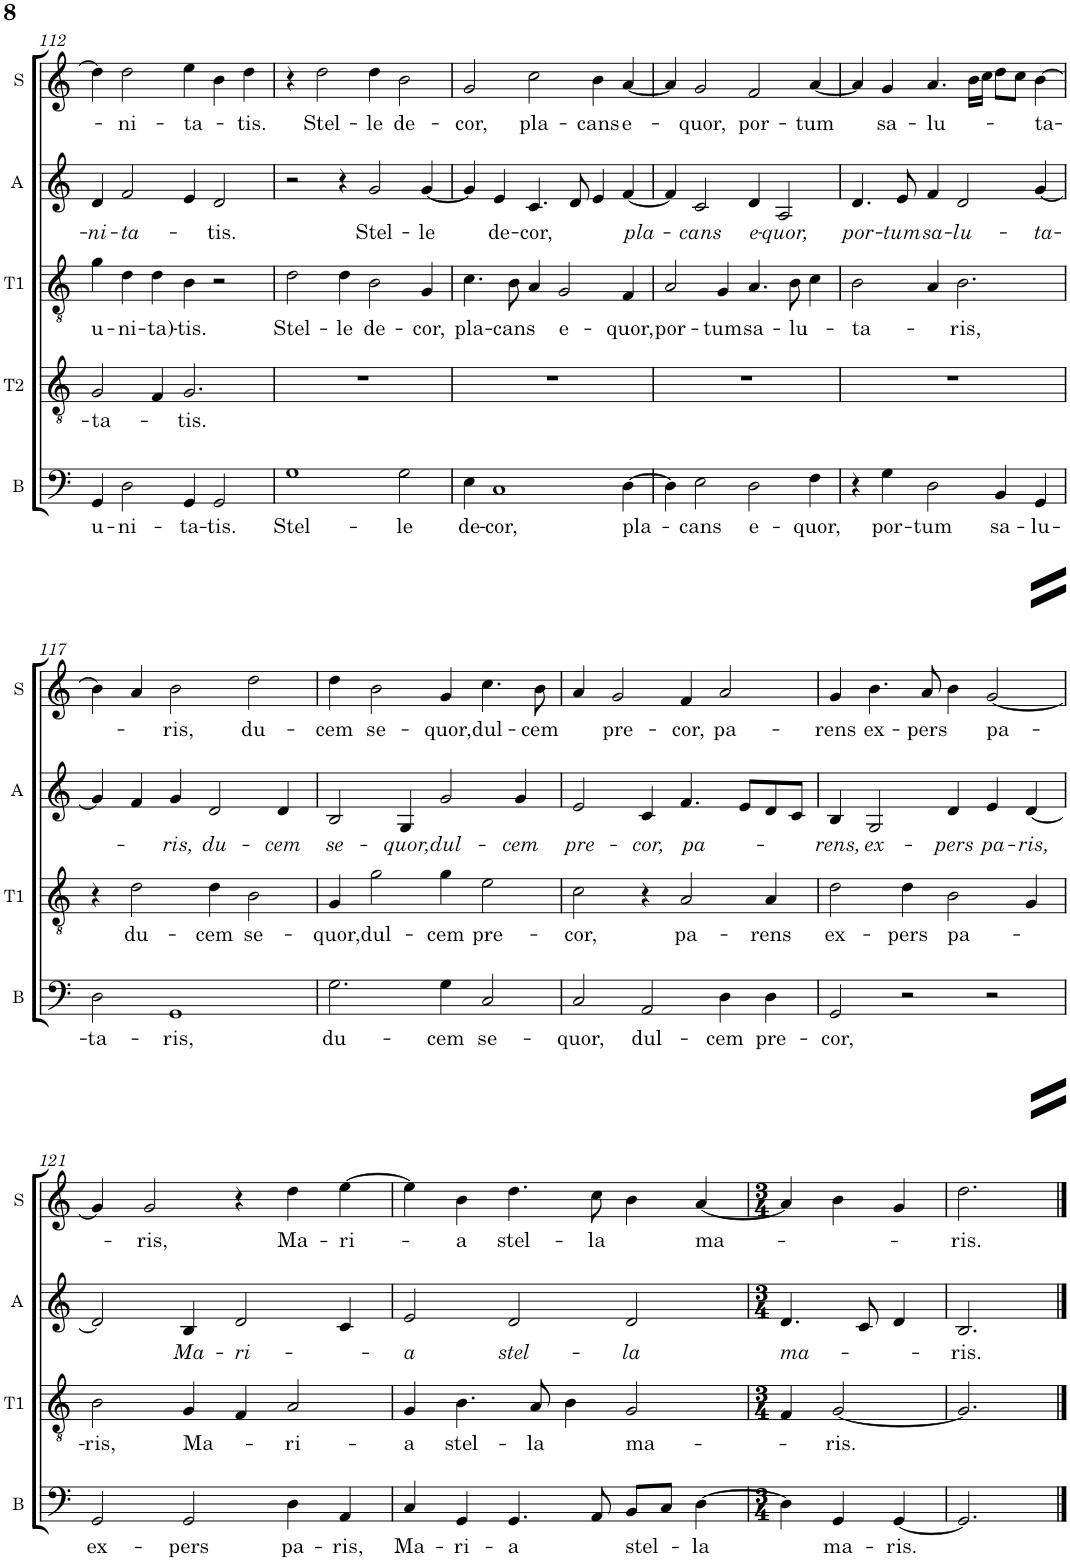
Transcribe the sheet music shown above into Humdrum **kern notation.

**kern	**text	**kern	**text	**kern	**text	**kern	**text	**kern	**text
*part5	*part5	*part4	*part4	*part3	*part3	*part2	*part2	*part1	*part1
*staff5	*staff5	*staff4	*staff4	*staff3	*staff3	*staff2	*staff2	*staff1	*staff1
*I"B	*	*I"T2	*	*I"T1	*	*I"A	*	*I"S	*
*I'B	*	*I'T2	*	*I'T1	*	*I'A	*	*I'S	*
!!LO:PB:g=z
*clefF4	*	*clefGv2	*	*clefGv2	*	*clefG2	*	*clefG2	*
*k[]	*	*k[]	*	*k[]	*	*k[]	*	*k[]	*
*M3/2	*	*M3/2	*	*M3/2	*	*M3/2	*	*M3/2	*
=112	=112	=112	=112	=112	=112	=112	=112	=112	=112
!	!LO:LY:b	!	!LO:LY:b	!	!LO:LY:b	!	!LO:LY:b	!	!
4GG/	u-	2G/	-ta-	4g\	u-	4d/	-ni-	4dd\]	.
!	!LO:LY:b	!	!	!	!LO:LY:b	!	!LO:LY:b	!	!LO:LY:b
2D\	-ni-	.	.	4d\	-ni-	2f/	-ta-	2dd\	-ni-
!	!	!	!	!	!LO:LY:b	!	!	!	!
.	.	4F/	.	4d\	-ta)-	.	.	.	.
!	!LO:LY:b	!	!LO:LY:b	!	!LO:LY:b	!	!	!	!LO:LY:b
4GG/	-ta-	2.G/	-tis.	4B\	-tis.	4e/	.	4ee\	-ta-
!	!LO:LY:b	!	!	!	!	!	!LO:LY:b	!	!
2GG/	-tis.	.	.	2r	.	2d/	-tis.	4b\	.
!	!	!	!	!	!	!	!	!	!LO:LY:b
.	.	.	.	.	.	.	.	4dd\	-tis.
=113	=113	=113	=113	=113	=113	=113	=113	=113	=113
!	!LO:LY:b	!	!	!	!LO:LY:b	!	!	!	!
1G	Stel-	1.r	.	2d\	Stel-	2r	.	4r	.
!	!	!	!	!	!	!	!	!	!LO:LY:b
.	.	.	.	.	.	.	.	2dd\	Stel-
!	!	!	!	!	!LO:LY:b	!	!	!	!
.	.	.	.	4d\	-le	4r	.	.	.
!	!	!	!	!	!LO:LY:b	!	!LO:LY:b	!	!LO:LY:b
.	.	.	.	2B\	de-	2g/	Stel-	4dd\	-le
!	!LO:LY:b	!	!	!	!	!	!	!	!LO:LY:b
2G\	-le	.	.	.	.	.	.	2b\	de-
!	!	!	!	!	!LO:LY:b	!	!LO:LY:b	!	!
.	.	.	.	4G/	-cor,	[4g/	-le	.	.
=114	=114	=114	=114	=114	=114	=114	=114	=114	=114
!	!LO:LY:b	!	!	!	!LO:LY:b	!	!	!	!LO:LY:b
4E\	de-	1.r	.	4.c\	pla-	4g/]	.	2g/	-cor,
!	!LO:LY:b	!	!	!	!	!	!LO:LY:b	!	!
1C	-cor,	.	.	.	.	4e/	de-	.	.
!	!	!	!	!	!LO:LY:b	!	!	!	!
.	.	.	.	8B\	cans	.	.	.	.
!	!	!	!	!	!	!	!LO:LY:b	!	!LO:LY:b
.	.	.	.	4A/	.	4.c/	-cor,	2cc\	pla-
!	!	!	!	!	!LO:LY:b	!	!	!	!
.	.	.	.	2G/	e-	.	.	.	.
.	.	.	.	.	.	8d/	.	.	.
!	!	!	!	!	!	!	!	!	!LO:LY:b
.	.	.	.	.	.	4e/	.	4b\	-cans
!	!LO:LY:b	!	!	!	!LO:LY:b	!	!LO:LY:b	!	!LO:LY:b
[4D\	pla-	.	.	4F/	-quor,	[4f/	pla-	[4a/	e-
=115	=115	=115	=115	=115	=115	=115	=115	=115	=115
!	!	!	!	!	!LO:LY:b	!	!	!	!
4D\]	.	1.r	.	2A/	por-	4f/]	.	4a/]	.
!	!LO:LY:b	!	!	!	!	!	!LO:LY:b	!	!LO:LY:b
2E\	-cans	.	.	.	.	2c/	-cans	2g/	-quor,
!	!	!	!	!	!LO:LY:b	!	!	!	!
.	.	.	.	4G/	-tum	.	.	.	.
!	!LO:LY:b	!	!	!	!LO:LY:b	!	!LO:LY:b	!	!LO:LY:b
2D\	e-	.	.	4.A/	sa-	4d/	e-	2f/	por-
!	!	!	!	!	!	!	!LO:LY:b	!	!
.	.	.	.	.	.	2A/	-quor,	.	.
!	!	!	!	!	!LO:LY:b	!	!	!	!
.	.	.	.	8B\	-lu-	.	.	.	.
!	!LO:LY:b	!	!	!	!	!	!	!	!LO:LY:b
4F\	-quor,	.	.	4c\	.	.	.	[4a/	-tum
=116	=116	=116	=116	=116	=116	=116	=116	=116	=116
!	!	!	!	!	!LO:LY:b	!	!LO:LY:b	!	!
4r	.	1.r	.	2B\	-ta-	4.d/	por-	4a/]	.
!	!LO:LY:b	!	!	!	!	!	!	!	!LO:LY:b
4G\	por-	.	.	.	.	.	.	4g/	sa-
!	!	!	!	!	!	!	!LO:LY:b	!	!
.	.	.	.	.	.	8e/	tum	.	.
!	!LO:LY:b	!	!	!	!	!	!LO:LY:b	!	!LO:LY:b
2D\	-tum	.	.	4A/	.	4f/	sa-	4.a/	lu-
!	!	!	!	!	!LO:LY:b	!	!LO:LY:b	!	!
.	.	.	.	2.B\	-ris,	2d/	-lu-	.	.
.	.	.	.	.	.	.	.	16b\LL	.
.	.	.	.	.	.	.	.	16cc\JJ	.
!	!LO:LY:b	!	!	!	!	!	!	!	!
4BB/	sa-	.	.	.	.	.	.	8dd\L	.
.	.	.	.	.	.	.	.	8cc\J	.
!	!LO:LY:b	!	!	!	!	!	!LO:LY:b	!	!LO:LY:b
4GG/	-lu-	.	.	.	.	[4g/	-ta-	[4b\	-ta-
!!LO:LB:g=z
=117	=117	=117	=117	=117	=117	=117	=117	=117	=117
!	!LO:LY:b	!	!	!	!	!	!	!	!
2D\	-ta-	1.r	.	4r	.	4g/]	.	4b\]	.
!	!	!	!	!	!LO:LY:b	!	!	!	!
.	.	.	.	2d\	du-	4f/	.	4a/	.
!	!LO:LY:b	!	!	!	!	!	!LO:LY:b	!	!LO:LY:b
1GG	-ris,	.	.	.	.	4g/	-ris,	2b\	-ris,
!	!	!	!	!	!LO:LY:b	!	!LO:LY:b	!	!
.	.	.	.	4d\	-cem	2d/	du-	.	.
!	!	!	!	!	!LO:LY:b	!	!	!	!LO:LY:b
.	.	.	.	2B\	se-	.	.	2dd\	du-
!	!	!	!	!	!	!	!LO:LY:b	!	!
.	.	.	.	.	.	4d/	-cem	.	.
=118	=118	=118	=118	=118	=118	=118	=118	=118	=118
!	!LO:LY:b	!	!	!	!LO:LY:b	!	!LO:LY:b	!	!LO:LY:b
2.G\	du-	1.r	.	4G/	-quor,	2B/	se-	4dd\	-cem
!	!	!	!	!	!LO:LY:b	!	!	!	!LO:LY:b
.	.	.	.	2g\	dul-	.	.	2b\	se-
!	!	!	!	!	!	!	!LO:LY:b	!	!
.	.	.	.	.	.	4G/	-quor,	.	.
!	!LO:LY:b	!	!	!	!LO:LY:b	!	!LO:LY:b	!	!LO:LY:b
4G\	-cem	.	.	4g\	-cem	2g/	dul-	4g/	-quor,
!	!LO:LY:b	!	!	!	!LO:LY:b	!	!	!	!LO:LY:b
2C/	se-	.	.	2e\	pre-	.	.	4.cc\	dul-
!	!	!	!	!	!	!	!LO:LY:b	!	!
.	.	.	.	.	.	4g/	-cem	.	.
!	!	!	!	!	!	!	!	!	!LO:LY:b
.	.	.	.	.	.	.	.	8b\	cem
=119	=119	=119	=119	=119	=119	=119	=119	=119	=119
!	!LO:LY:b	!	!	!	!LO:LY:b	!	!LO:LY:b	!	!
2C/	-quor,	1.r	.	2c\	-cor,	2e/	pre-	4a/	.
!	!	!	!	!	!	!	!	!	!LO:LY:b
.	.	.	.	.	.	.	.	2g/	pre-
!	!LO:LY:b	!	!	!	!	!	!LO:LY:b	!	!
2AA/	dul-	.	.	4r	.	4c/	-cor,	.	.
!	!	!	!	!	!LO:LY:b	!	!LO:LY:b	!	!LO:LY:b
.	.	.	.	2A/	pa-	4.f/	pa-	4f/	-cor,
!	!LO:LY:b	!	!	!	!	!	!	!	!LO:LY:b
4D\	-cem	.	.	.	.	.	.	2a/	pa-
.	.	.	.	.	.	8e/L	.	.	.
!	!LO:LY:b	!	!	!	!LO:LY:b	!	!	!	!
4D\	pre-	.	.	4A/	-rens	8d/	.	.	.
.	.	.	.	.	.	8c/J	.	.	.
=120	=120	=120	=120	=120	=120	=120	=120	=120	=120
!	!LO:LY:b	!	!	!	!LO:LY:b	!	!LO:LY:b	!	!LO:LY:b
2GG/	-cor,	1.r	.	2d\	ex-	4B/	rens,	4g/	-rens
!	!	!	!	!	!	!	!LO:LY:b	!	!LO:LY:b
.	.	.	.	.	.	2G/	ex-	4.b\	ex-
!	!	!	!	!	!LO:LY:b	!	!	!	!
2r	.	.	.	4d\	-pers	.	.	.	.
!	!	!	!	!	!	!	!	!	!LO:LY:b
.	.	.	.	.	.	.	.	8a/	-pers
!	!	!	!	!	!LO:LY:b	!	!LO:LY:b	!	!
.	.	.	.	2B\	pa-	4d/	-pers	4b\	.
!	!	!	!	!	!	!	!LO:LY:b	!	!LO:LY:b
2r	.	.	.	.	.	4e/	pa-	[2g/	pa-
!	!	!	!	!	!	!	!LO:LY:b	!	!
.	.	.	.	4G/	.	[4d/	-ris,	.	.
!!LO:LB:g=z
=121	=121	=121	=121	=121	=121	=121	=121	=121	=121
!	!LO:LY:b	!	!	!	!LO:LY:b	!	!	!	!
2GG/	ex-	1.r	.	2B\	-ris,	2d/]	.	4g/]	.
!	!	!	!	!	!	!	!	!	!LO:LY:b
.	.	.	.	.	.	.	.	2g/	-ris,
!	!LO:LY:b	!	!	!	!LO:LY:b	!	!LO:LY:b	!	!
2GG/	-pers	.	.	4G/	Ma-	4B/	Ma-	.	.
!	!	!	!	!	!	!	!LO:LY:b	!	!
.	.	.	.	4F/	.	2d/	-ri-	4r	.
!	!LO:LY:b	!	!	!	!LO:LY:b	!	!	!	!LO:LY:b
4D\	pa-	.	.	2A/	-ri-	.	.	4dd\	Ma-
!	!LO:LY:b	!	!	!	!	!	!	!	!LO:LY:b
4AA/	-ris,	.	.	.	.	4c/	.	[4ee\	-ri-
=122	=122	=122	=122	=122	=122	=122	=122	=122	=122
!	!LO:LY:b	!	!	!	!LO:LY:b	!	!LO:LY:b	!	!
4C/	Ma-	1.r	.	4G/	-a	2e/	-a	4ee\]	.
!	!LO:LY:b	!	!	!	!LO:LY:b	!	!	!	!LO:LY:b
4GG/	-ri-	.	.	4.B\	stel-	.	.	4b\	-a
!	!LO:LY:b	!	!	!	!	!	!LO:LY:b	!	!LO:LY:b
4.GG/	-a	.	.	.	.	2d/	stel-	4.dd\	stel-
!	!	!	!	!	!LO:LY:b	!	!	!	!
.	.	.	.	8A/	-la	.	.	.	.
.	.	.	.	4B\	.	.	.	.	.
!	!	!	!	!	!	!	!	!	!LO:LY:b
8AA/	.	.	.	.	.	.	.	8cc\	-la
!	!LO:LY:b	!	!	!	!LO:LY:b	!	!LO:LY:b	!	!
8BB/L	stel-	.	.	2G/	ma-	2d/	-la	4b\	.
8C/J	.	.	.	.	.	.	.	.	.
!	!LO:LY:b	!	!	!	!	!	!	!	!LO:LY:b
[4D\	-la	.	.	.	.	.	.	[4a/	ma-
=123	=123	=123	=123	=123	=123	=123	=123	=123	=123
*M3/4	*	*M3/4	*	*M3/4	*	*M3/4	*	*M3/4	*
!	!	!	!	!	!	!	!LO:LY:b	!	!
4D\]	.	2.r	.	4F/	.	4.d/	ma-	4a/]	.
!	!LO:LY:b	!	!	!	!LO:LY:b	!	!	!	!
4GG/	ma-	.	.	[2G/	-ris.	.	.	4b\	.
.	.	.	.	.	.	8c/	.	.	.
!	!LO:LY:b	!	!	!	!	!	!	!	!
[4GG/	-ris.	.	.	.	.	4d/	.	4g/	.
=124	=124	=124	=124	=124	=124	=124	=124	=124	=124
!	!	!	!	!	!	!	!LO:LY:b	!	!LO:LY:b
2.GG/]	.	2.r	.	2.G/]	.	2.B/	-ris.	2.dd\	-ris.
==	==	==	==	==	==	==	==	==	==
*-	*-	*-	*-	*-	*-	*-	*-	*-	*-
